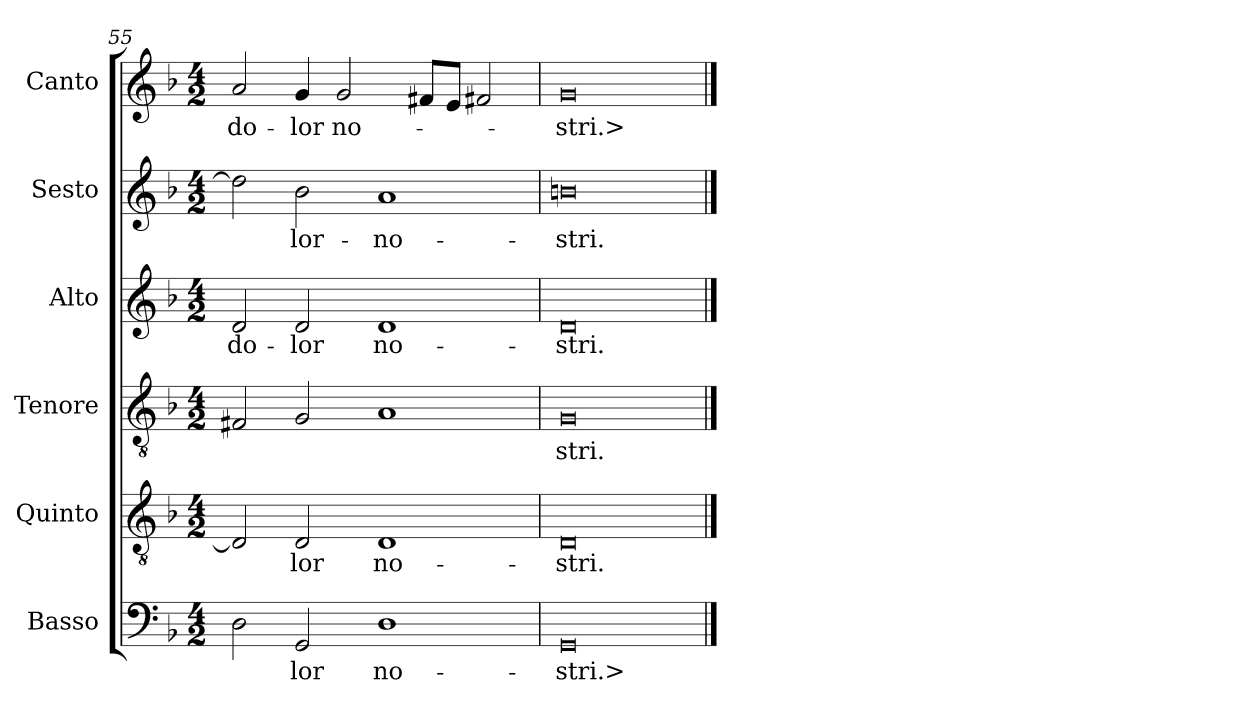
**kern	**text	**kern	**text	**kern	**text	**kern	**text	**kern	**text	**kern	**text
*part6	*part6	*part5	*part5	*part4	*part4	*part3	*part3	*part2	*part2	*part1	*part1
*staff6	*staff6	*staff5	*staff5	*staff4	*staff4	*staff3	*staff3	*staff2	*staff2	*staff1	*staff1
*I"Basso	*	*I"Quinto	*	*I"Tenore	*	*I"Alto	*	*I"Sesto	*	*I"Canto	*
*I'B	*	*I'Q	*	*I'T	*	*I'A	*	*I'S	*	*I'C	*
*clefF4	*	*clefGv2	*	*clefGv2	*	*clefG2	*	*clefG2	*	*clefG2	*
*k[b-]	*	*k[b-]	*	*k[b-]	*	*k[b-]	*	*k[b-]	*	*k[b-]	*
*M4/2	*	*M4/2	*	*M4/2	*	*M4/2	*	*M4/2	*	*M4/2	*
=55	=55	=55	=55	=55	=55	=55	=55	=55	=55	=55	=55
2D	.	2D]	.	2F#X	.	2d	do-	2dd]	.	2a	do-
2GG	-lor	2D	-lor	2G	.	2d	-lor	2b-	-lor-	4g	-lor
.	.	.	.	.	.	.	.	.	.	2g	no-
1D	no-	1D	no-	1A	.	1d	no-	1a	-no-	.	.
.	.	.	.	.	.	.	.	.	.	8f#XL	.
.	.	.	.	.	.	.	.	.	.	8eJ	.
.	.	.	.	.	.	.	.	.	.	2f#X	.
=56	=56	=56	=56	=56	=56	=56	=56	=56	=56	=56	=56
0GG	-stri.>	0D	-stri.	0G	-stri.	0d	-stri.	0bn	-stri.	0g	-stri.>
==	==	==	==	==	==	==	==	==	==	==	==
*-	*-	*-	*-	*-	*-	*-	*-	*-	*-	*-	*-
